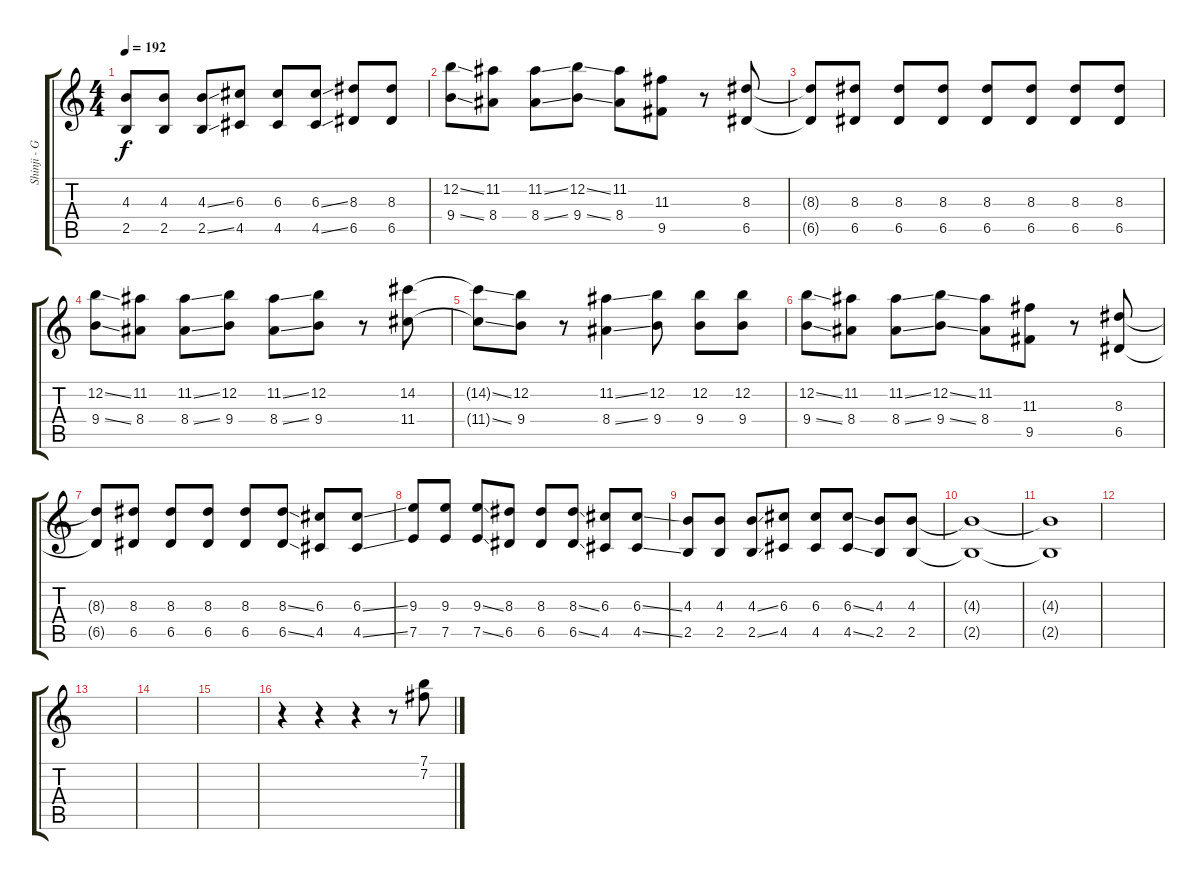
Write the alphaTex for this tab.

\track ("Shinji - Guitar 1 " "Shinji - G") {instrument distortionguitar}
\staff {score tabs}
\tuning (E4 B3 G3 D3 A2 E2) {hide}
\ts (4 4)
\tempo 192
\clef g2
\ks c
(4.3 2.5).8{dy f} (4.3 2.5).8 (4.3{ss} 2.5{ss}).8 (6.3 4.5).8 (6.3 4.5).8 (6.3{ss} 4.5{ss}).8 (8.3 6.5).8 (8.3 6.5).8 |
(12.2{ss} 9.4{ss}).8 (11.2 8.4).8 (11.2{ss} 8.4{ss}).8 (12.2{ss} 9.4{ss}).8 (11.2 8.4).8 (11.3 9.5).8 r.8 (8.3 6.5).8 |
(8.3{t} 6.5{t}).8 (8.3 6.5).8 (8.3 6.5).8 (8.3 6.5).8 (8.3 6.5).8 (8.3 6.5).8 (8.3 6.5).8 (8.3 6.5).8 |
(12.2{ss} 9.4{ss}).8 (11.2 8.4).8 (11.2{ss} 8.4{ss}).8 (12.2 9.4).8 (11.2{ss} 8.4{ss}).8 (12.2 9.4).8 r.8 (14.2 11.4).8 |
(14.2{ss t} 11.4{ss t}).8 (12.2 9.4).8 r.8 (11.2{ss} 8.4{ss}).4 (12.2 9.4).8 (12.2 9.4).8 (12.2 9.4).8 |
(12.2{ss} 9.4{ss}).8 (11.2 8.4).8 (11.2{ss} 8.4{ss}).8 (12.2{ss} 9.4{ss}).8 (11.2 8.4).8 (11.3 9.5).8 r.8 (8.3 6.5).8 |
(8.3{t} 6.5{t}).8 (8.3 6.5).8 (8.3 6.5).8 (8.3 6.5).8 (8.3 6.5).8 (8.3{ss} 6.5{ss}).8 (6.3 4.5).8 (6.3{ss} 4.5{ss}).8 |
(9.3 7.5).8 (9.3 7.5).8 (9.3{ss} 7.5{ss}).8 (8.3 6.5).8 (8.3 6.5).8 (8.3{ss} 6.5{ss}).8 (6.3 4.5).8 (6.3{ss} 4.5{ss}).8 |
(4.3 2.5).8 (4.3 2.5).8 (4.3{ss} 2.5{ss}).8 (6.3 4.5).8 (6.3 4.5).8 (6.3{ss} 4.5{ss}).8 (4.3 2.5).8 (4.3 2.5).8 |
(4.3{t} 2.5{t}).1 |
(4.3{t} 2.5{t}).1 |
|
|
|
|
r.4 r.4 r.4 r.8 (7.1{ss} 7.2{ss}).8
